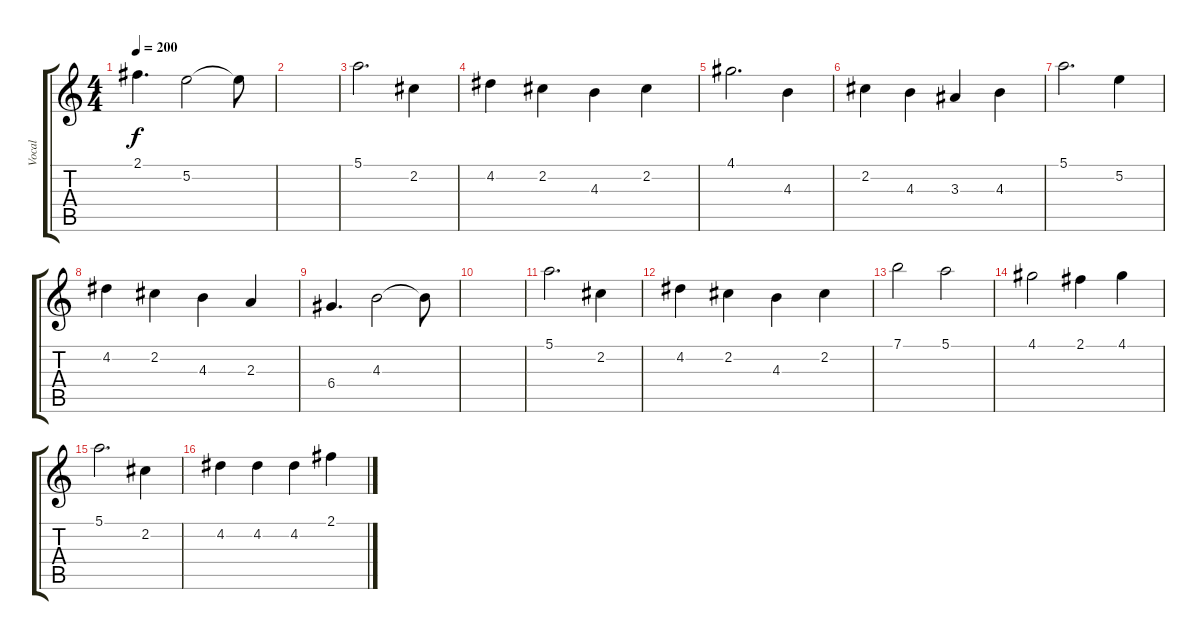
\track ("Vocal" "Vocal") {instrument acousticguitarsteel}
\staff {score tabs}
\tuning (E4 B3 G3 D3 A2 E2) {hide}
\ts (4 4)
\tempo 200
\clef g2
\ks c
2.1.4{d dy f} 5.2.2 5.2{t}.8 |
|
5.1.2{d} 2.2.4 |
4.2.4 2.2.4 4.3.4 2.2.4 |
4.1.2{d} 4.3.4 |
2.2.4 4.3.4 3.3.4 4.3.4 |
5.1.2{d} 5.2.4 |
4.2.4 2.2.4 4.3.4 2.3.4 |
6.4.4{d} 4.3.2 4.3{t}.8 |
|
5.1.2{d} 2.2.4 |
4.2.4 2.2.4 4.3.4 2.2.4 |
7.1.2 5.1.2 |
4.1.2 2.1.4 4.1.4 |
5.1.2{d} 2.2.4 |
4.2.4 4.2.4 4.2.4 2.1.4
